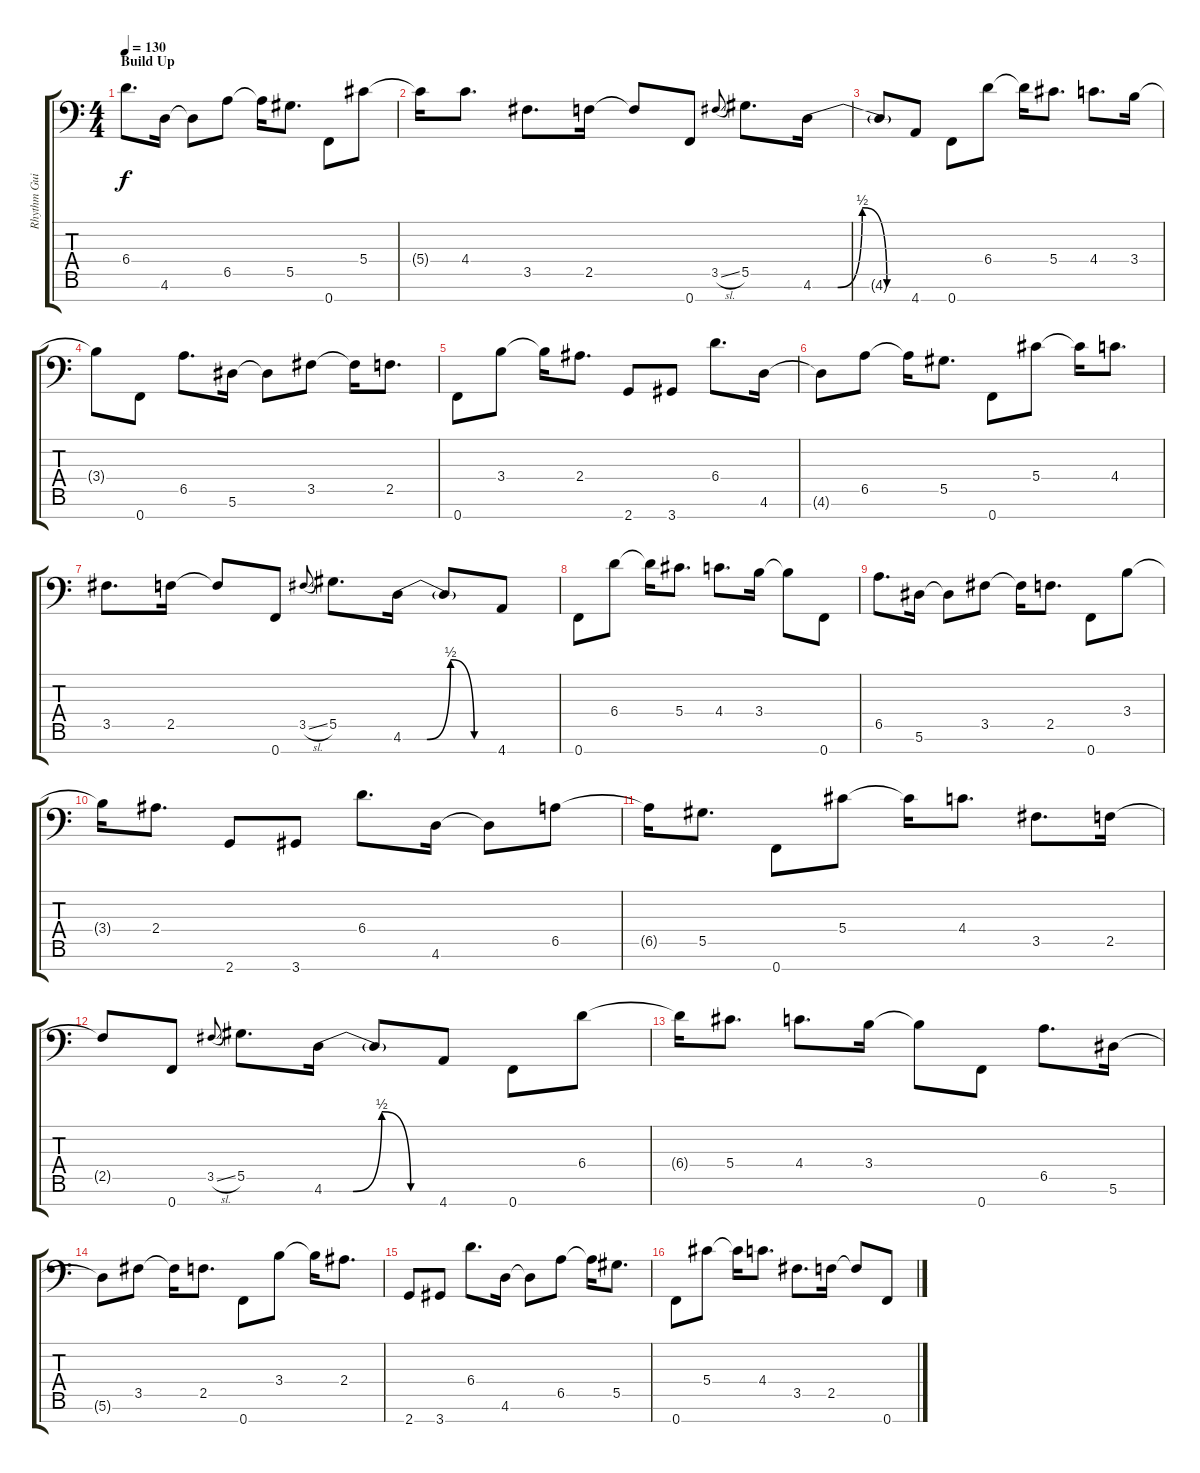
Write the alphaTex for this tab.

\track ("Rhythm Guitar 1 (Marten Hagstrom)" "Rhythm Gui") {instrument distortionguitar}
\staff {score tabs}
\tuning (Bb3 F3 Db3 Ab2 Eb2 Bb1 F1) {hide}
\ts (4 4)
\section ("" "Build Up")
\tempo 130
\clef f4
\ks c
6.4.8{d dy f volume 11} 4.6.16 4.6{t}.8 6.5.8 6.5{t}.16 5.5.8{d} 0.7.8 5.4.8 |
5.4{t}.16 4.4.8{d} 3.5.8{d} 2.5.16 2.5{t}.8 0.7.8 3.5{sl}.8{gr onbeat} 5.5.8{d} 4.6{be (custom 0 0 15 0 30 2 45 0 60 0)}.16 |
4.6{t}.8 4.7.8 0.7.8 6.4.8 6.4{t}.16 5.4.8{d} 4.4.8{d} 3.4.16 |
3.4{t}.8 0.7.8 6.5.8{d} 5.6.16 5.6{t}.8 3.5.8 3.5{t}.16 2.5.8{d} |
0.7.8 3.4.8 3.4{t}.16 2.4.8{d} 2.7.8 3.7.8 6.4.8{d} 4.6.16 |
4.6{t}.8 6.5.8 6.5{t}.16 5.5.8{d} 0.7.8 5.4.8 5.4{t}.16 4.4.8{d} |
3.5.8{d} 2.5.16 2.5{t}.8 0.7.8 3.5{sl}.8{gr onbeat} 5.5.8{d} 4.6{be (custom 0 0 15 0 30 2 45 0 60 0)}.16 4.6{t}.8 4.7.8 |
0.7.8 6.4.8 6.4{t}.16 5.4.8{d} 4.4.8{d} 3.4.16 3.4{t}.8 0.7.8 |
6.5.8{d} 5.6.16 5.6{t}.8 3.5.8 3.5{t}.16 2.5.8{d} 0.7.8 3.4.8 |
3.4{t}.16 2.4.8{d} 2.7.8 3.7.8 6.4.8{d} 4.6.16 4.6{t}.8 6.5.8 |
6.5{t}.16 5.5.8{d} 0.7.8 5.4.8 5.4{t}.16 4.4.8{d} 3.5.8{d} 2.5.16 |
2.5{t}.8 0.7.8 3.5{sl}.8{gr onbeat} 5.5.8{d} 4.6{be (custom 0 0 15 0 30 2 45 0 60 0)}.16 4.6{t}.8 4.7.8 0.7.8 6.4.8 |
6.4{t}.16 5.4.8{d} 4.4.8{d} 3.4.16 3.4{t}.8 0.7.8 6.5.8{d} 5.6.16 |
5.6{t}.8 3.5.8 3.5{t}.16 2.5.8{d} 0.7.8 3.4.8 3.4{t}.16 2.4.8{d} |
2.7.8 3.7.8 6.4.8{d} 4.6.16 4.6{t}.8 6.5.8 6.5{t}.16 5.5.8{d} |
0.7.8 5.4.8 5.4{t}.16 4.4.8{d} 3.5.8{d} 2.5.16 2.5{t}.8 0.7.8
